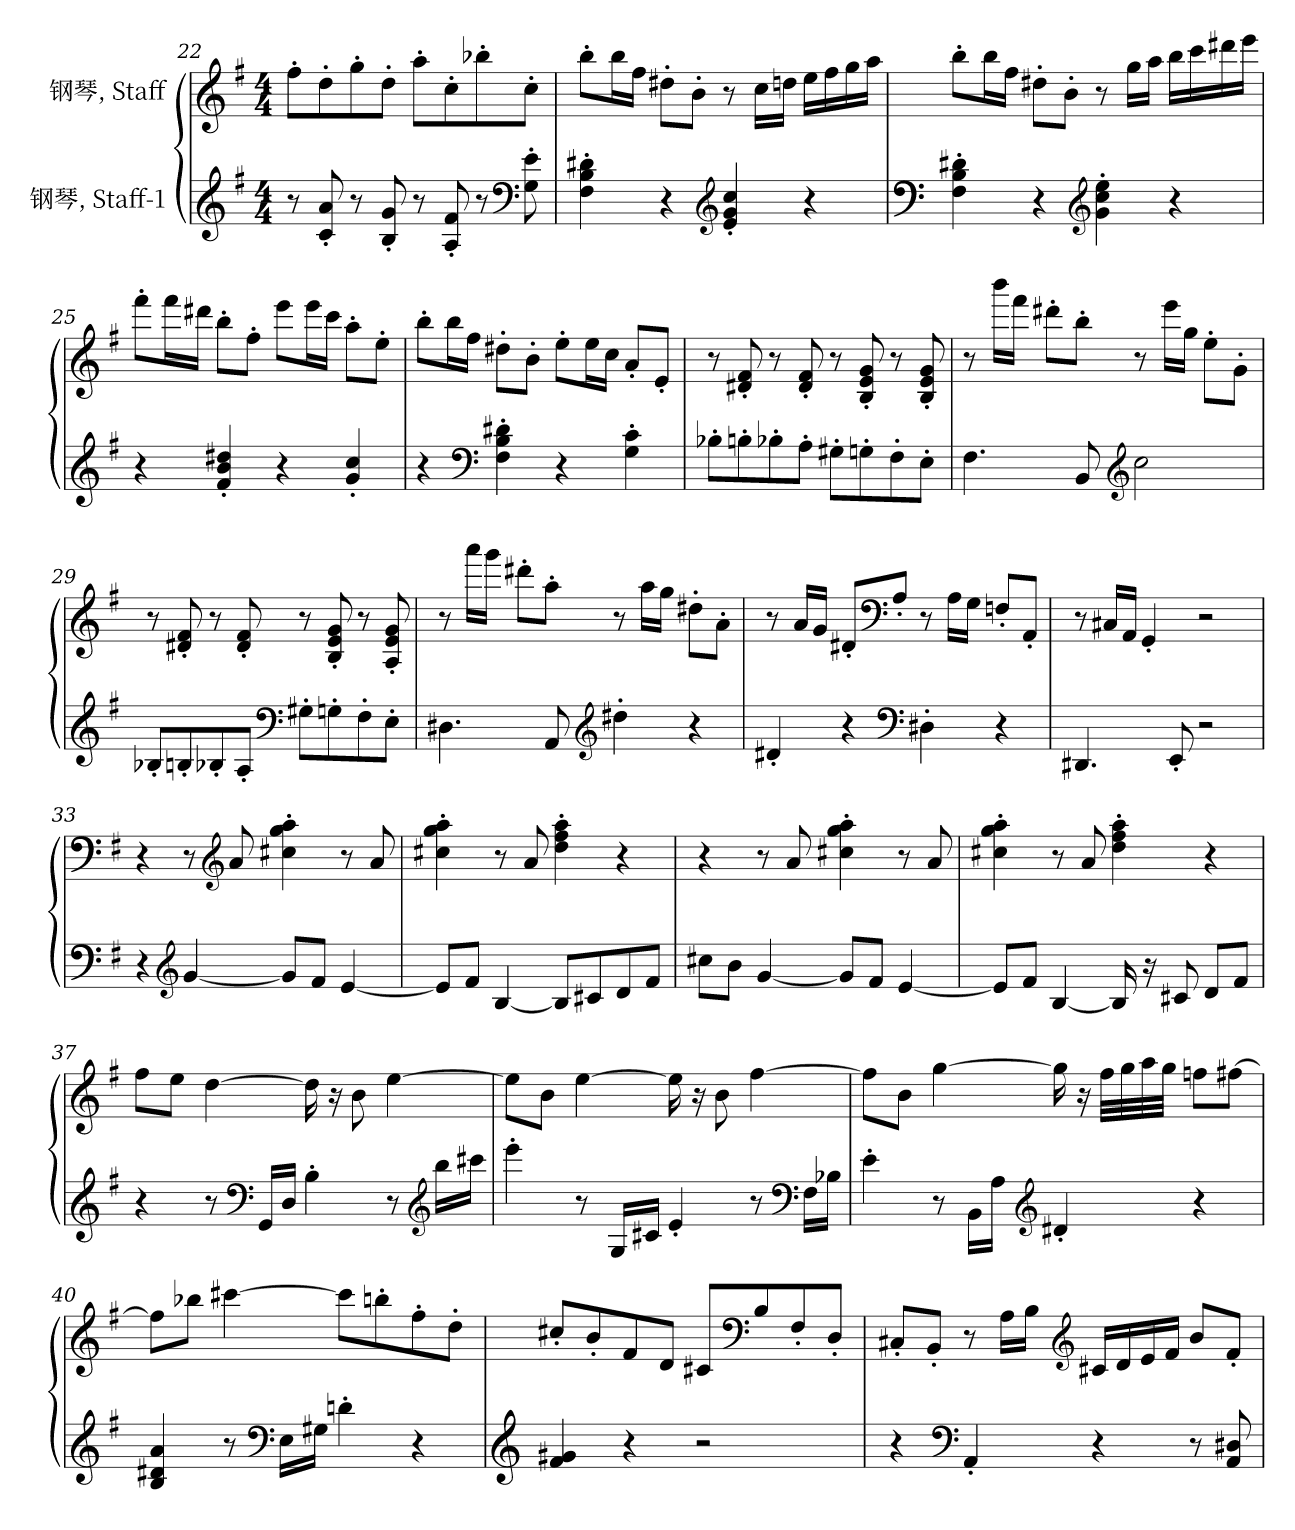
**kern	**kern
*part2	*part1
*staff2	*staff1
*I"钢琴, Staff-1	*I"钢琴, Staff
*clefG2	*clefG2
*k[f#]	*k[f#]
*M4/4	*M4/4
=22	=22
8r	8ff#'\L
8c/' 8a/'	8dd'\
8r	8gg'\
8B/' 8g/'	8dd'\J
8r	8aa'\L
8A/' 8f#/'	8cc'\
8r	8bb-X'\
*clefF4	*
8G\' 8e\'	8cc'\J
!!LO:LB:g=z
=23	=23
4F#\' 4B\' 4d#X\'	8bb'\L
.	16bb\L
.	16ff#\JJ
4r	8dd#X'\L
.	8b'\J
*clefG2	*
4e/' 4g/' 4cc/'	8r
.	16cc\LL
.	16ddn\JJ
4r	16ee\LL
.	16ff#\
.	16gg\
.	16aa\JJ
=24	=24
*clefF4	*
4F#\' 4B\' 4d#X\'	8bb'\L
.	16bb\L
.	16ff#\JJ
4r	8dd#X'\L
.	8b'\J
*clefG2	*
4g\' 4cc\' 4ee\'	8r
.	16gg\LL
.	16aa\JJ
4r	16bb\LL
.	16ccc\
.	16ddd#X\
.	16eee\JJ
!!LO:LB:g=z
=25	=25
4r	8fff#'\L
.	16fff#\L
.	16ddd#X\JJ
4f#/' 4b/' 4dd#X/'	8bb'\L
.	8ff#'\J
4r	8eee\L
.	16eee\L
.	16ccc\JJ
4g/' 4cc/'	8aa'\L
.	8ee'\J
=26	=26
4r	8bb'\L
.	16bb\L
.	16ff#\JJ
*clefF4	*
4F#\' 4B\' 4d#X\'	8dd#X'\L
.	8b'\J
4r	8ee'\L
.	16ee\L
.	16cc\JJ
4G\' 4c\'	8a'/L
.	8e'/J
=27	=27
8B-X'\L	8r
8Bn'\	8d#X/' 8f#/'
8B-X'\	8r
8A'\J	8d#/' 8f#/'
8G#X'\L	8r
8Gn'\	8B/' 8e/' 8g/'
8F#'\	8r
8E'\J	8B/' 8e/' 8g/'
!!LO:LB:g=z
=28	=28
4.F#\	8r
.	16bbb\LL
.	16fff#\JJ
.	8ddd#X'\L
8BB/	8bb'\J
*clefG2	*
2cc\	8r
.	16eee\LL
.	16gg\JJ
.	8ee'\L
.	8g'\J
=29	=29
8B-X'/L	8r
8Bn'/	8d#X/' 8f#/'
8B-X'/	8r
8A'/J	8d#/' 8f#/'
*clefF4	*
8G#X'\L	8r
8Gn'\	8B/' 8e/' 8g/'
8F#'\	8r
8E'\J	8A/' 8e/' 8g/'
=30	=30
4.D#X\	8r
.	16aaa\LL
.	16ggg\JJ
.	8ddd#X'\L
8AA/	8aa'\J
*clefG2	*
4dd#X'\	8r
.	16aa\LL
.	16gg\JJ
4r	8dd#X'\L
.	8a'\J
!!LO:LB:g=z
=31	=31
4d#X'/	8r
.	16a/LL
.	16g/JJ
4r	8d#X'/L
*	*clefF4
.	8A'/J
*clefF4	*
4D#X'\	8r
.	16A\LL
.	16G\JJ
4r	8Fn'/L
.	8AA'/J
=32	=32
4.DD#X/	8r
.	16C#X/LL
.	16AA/JJ
.	4GG'/
8EE'/	.
2r	2r
=33	=33
4r	4r
*clefG2	*
[4g/	8r
*	*clefG2
.	8a/
8g/L]	4cc#X\' 4gg\' 4aa\'
8f#/J	.
[4e/	8r
.	8a/
!!LO:PB:g=z
=34	=34
8e/L]	4cc#X\' 4gg\' 4aa\'
8f#/J	.
[4B/	8r
.	8a/
8B/L]	4dd\' 4ff#\' 4aa\'
8c#X/	.
8d/	4r
8f#/J	.
=35	=35
8cc#X\L	4r
8b\J	.
*	*MM170
[4g/	8r
.	8a/
8g/L]	4cc#X\' 4gg\' 4aa\'
8f#/J	.
[4e/	8r
.	8a/
=36	=36
8e/L]	4cc#X\' 4gg\' 4aa\'
8f#/J	.
[4B/	8r
.	8a/
16B/]	4dd\' 4ff#\' 4aa\'
16r	.
8c#X/	.
8d/L	4r
8f#/J	.
!!LO:LB:g=z
=37	=37
4r	8ff#\L
.	8ee\J
*	*MM170
8r	[4dd\
*clefF4	*
16GG/LL	.
16D/JJ	.
4B'\	16dd\]
.	16r
.	8b\
8r	[4ee\
*clefG2	*
16bb\LL	.
16ccc#X\JJ	.
=38	=38
4eee'\	8ee\L]
.	8b\J
8r	[4ee\
16G/LL	.
16c#X/JJ	.
4e'/	16ee\]
.	16r
.	8b\
8r	[4ff#\
*clefF4	*
16F#\LL	.
16B-X\JJ	.
!!LO:LB:g=z
=39	=39
4e'\	8ff#\L]
.	8b\J
8r	[4gg\
16BB\LL	.
16A\JJ	.
*clefG2	*
4d#X'/	16gg\]
.	16r
.	32ff#\LLL
.	32gg\
.	32aa\
.	32gg\JJJ
4r	8ffn\L
.	[8ff#X\J
=40	=40
4B/ 4d#X/ 4a/	8ff#\L]
.	8bb-X\J
8r	[4ccc#X\
*clefF4	*
16E\LL	.
16G#X\JJ	.
4dn'\	8ccc#\L]
.	8bbn'\
4r	8ff#'\
.	8dd'\J
!!LO:LB:g=z
=41	=41
*clefG2	*
4f#/ 4g#X/	8cc#X'/L
.	8b'/
4r	8f#/
.	8d/J
2r	8c#X/L
*	*clefF4
.	8B/
.	8F#'/
.	8D'/J
=42	=42
4r	8C#X'/L
.	8BB'/J
*clefF4	*
4AA'/	8r
.	16A\LL
.	16B\JJ
*	*clefG2
4r	16c#X/LL
.	16d/
.	16e/
.	16f#/JJ
8r	8b/L
8AA/ 8D#X/	8f#'/J
=	=
*-	*-
